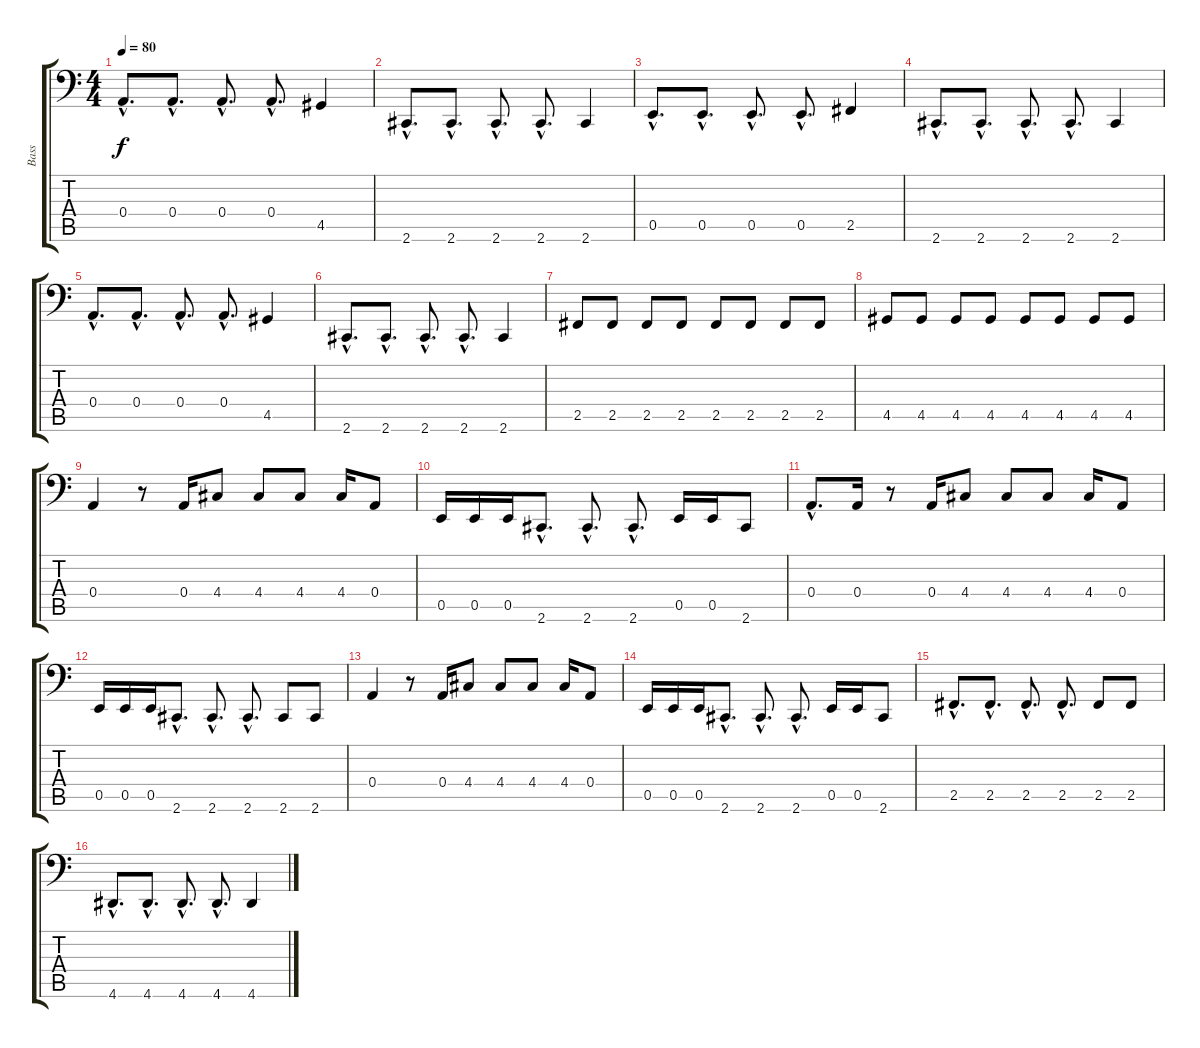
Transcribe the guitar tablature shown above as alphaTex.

\track ("Bass" "Bass") {instrument fretlessbass}
\staff {score tabs}
\tuning (C3 G2 D2 A1 E1 B0) {hide}
\ts (4 4)
\tempo 80
\clef f4
\ks c
0.4{hac}.8{d dy f} 0.4{hac}.8{d} 0.4{hac}.8{d} 0.4{hac}.8{d} 4.5.4 |
2.6{hac}.8{d} 2.6{hac}.8{d} 2.6{hac}.8{d} 2.6{hac}.8{d} 2.6.4 |
0.5{hac}.8{d} 0.5{hac}.8{d} 0.5{hac}.8{d} 0.5{hac}.8{d} 2.5.4 |
2.6{hac}.8{d} 2.6{hac}.8{d} 2.6{hac}.8{d} 2.6{hac}.8{d} 2.6.4 |
0.4{hac}.8{d} 0.4{hac}.8{d} 0.4{hac}.8{d} 0.4{hac}.8{d} 4.5.4 |
2.6{hac}.8{d} 2.6{hac}.8{d} 2.6{hac}.8{d} 2.6{hac}.8{d} 2.6.4 |
2.5.8 2.5.8 2.5.8 2.5.8 2.5.8 2.5.8 2.5.8 2.5.8 |
4.5.8 4.5.8 4.5.8 4.5.8 4.5.8 4.5.8 4.5.8 4.5.8 |
0.4.4 r.8 0.4.16 4.4.8 4.4.8 4.4.8 4.4.16 0.4.8 |
0.5.16 0.5.16 0.5.16 2.6{hac}.8{d} 2.6{hac}.8{d} 2.6{hac}.8{d} 0.5.16 0.5.16 2.6.8 |
0.4{hac}.8{d} 0.4.16 r.8 0.4.16 4.4.8 4.4.8 4.4.8 4.4.16 0.4.8 |
0.5.16 0.5.16 0.5.16 2.6{hac}.8{d} 2.6{hac}.8{d} 2.6{hac}.8{d} 2.6.8 2.6.8 |
0.4.4 r.8 0.4.16 4.4.8 4.4.8 4.4.8 4.4.16 0.4.8 |
0.5.16 0.5.16 0.5.16 2.6{hac}.8{d} 2.6{hac}.8{d} 2.6{hac}.8{d} 0.5.16 0.5.16 2.6.8 |
2.5{hac}.8{d} 2.5{hac}.8{d} 2.5{hac}.8{d} 2.5{hac}.8{d} 2.5.8 2.5.8 |
4.6{hac}.8{d} 4.6{hac}.8{d} 4.6{hac}.8{d} 4.6{hac}.8{d} 4.6.4
